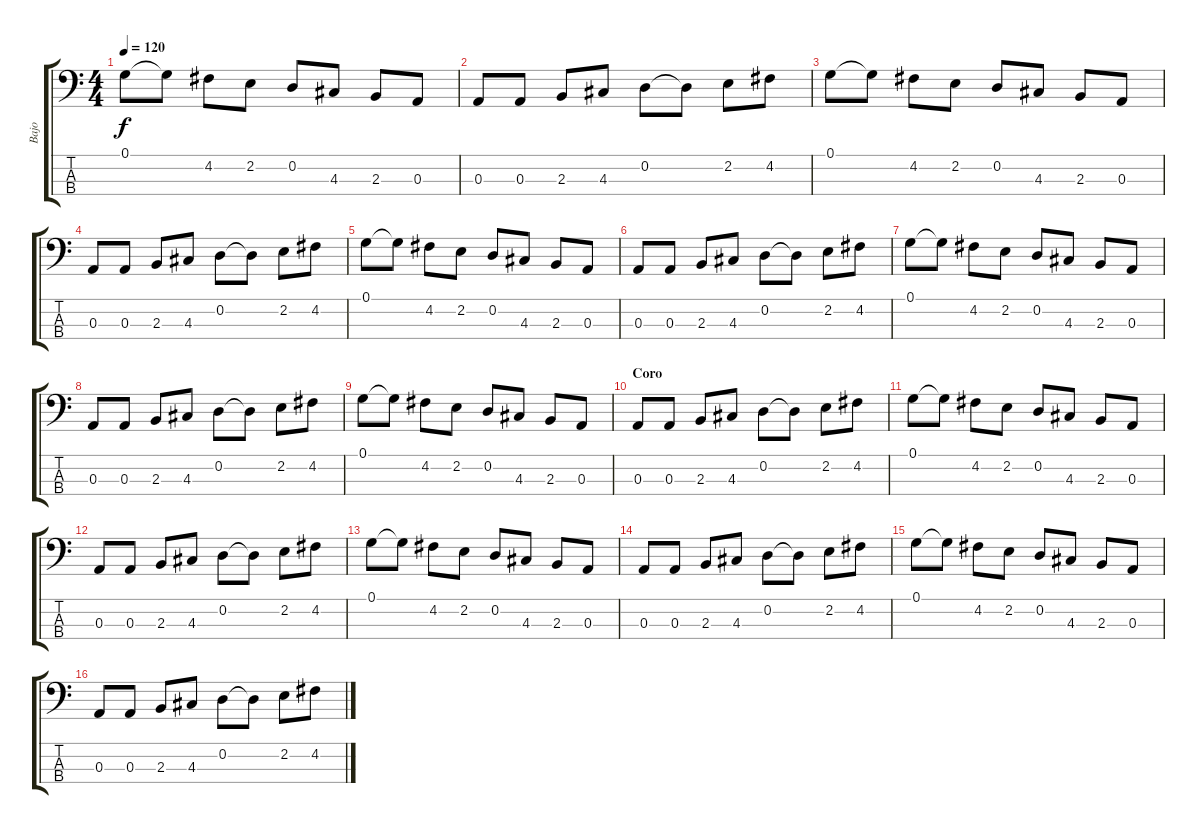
\track ("Bajo" "Bajo") {instrument electricbasspick}
\staff {score tabs}
\tuning (G2 D2 A1 E1) {hide}
\ts (4 4)
\tempo 120
\clef f4
\ks c
0.1.8{dy f} 0.1{t}.8 4.2.8 2.2.8 0.2.8 4.3.8 2.3.8 0.3.8 |
0.3.8 0.3.8 2.3.8 4.3.8 0.2.8 0.2{t}.8 2.2.8 4.2.8 |
0.1.8 0.1{t}.8 4.2.8 2.2.8 0.2.8 4.3.8 2.3.8 0.3.8 |
0.3.8 0.3.8 2.3.8 4.3.8 0.2.8 0.2{t}.8 2.2.8 4.2.8 |
0.1.8 0.1{t}.8 4.2.8 2.2.8 0.2.8 4.3.8 2.3.8 0.3.8 |
0.3.8 0.3.8 2.3.8 4.3.8 0.2.8 0.2{t}.8 2.2.8 4.2.8 |
0.1.8 0.1{t}.8 4.2.8 2.2.8 0.2.8 4.3.8 2.3.8 0.3.8 |
0.3.8 0.3.8 2.3.8 4.3.8 0.2.8 0.2{t}.8 2.2.8 4.2.8 |
0.1.8 0.1{t}.8 4.2.8 2.2.8 0.2.8 4.3.8 2.3.8 0.3.8 |
\section ("" "Coro")
0.3.8 0.3.8 2.3.8 4.3.8 0.2.8 0.2{t}.8 2.2.8 4.2.8 |
0.1.8 0.1{t}.8 4.2.8 2.2.8 0.2.8 4.3.8 2.3.8 0.3.8 |
0.3.8 0.3.8 2.3.8 4.3.8 0.2.8 0.2{t}.8 2.2.8 4.2.8 |
0.1.8 0.1{t}.8 4.2.8 2.2.8 0.2.8 4.3.8 2.3.8 0.3.8 |
0.3.8 0.3.8 2.3.8 4.3.8 0.2.8 0.2{t}.8 2.2.8 4.2.8 |
0.1.8 0.1{t}.8 4.2.8 2.2.8 0.2.8 4.3.8 2.3.8 0.3.8 |
0.3.8 0.3.8 2.3.8 4.3.8 0.2.8 0.2{t}.8 2.2.8 4.2.8
